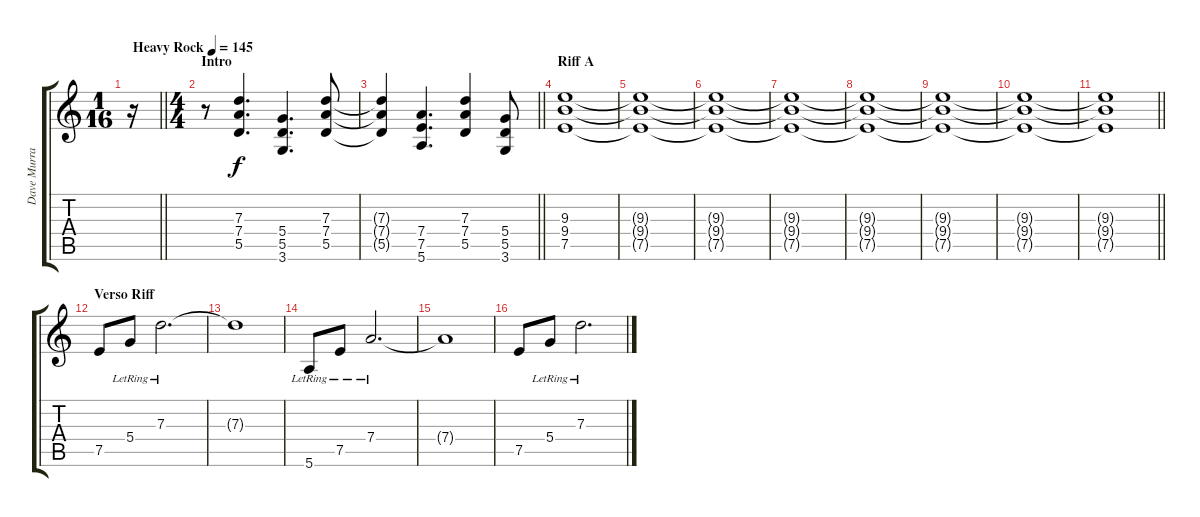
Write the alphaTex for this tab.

\track ("Dave Murray" "Dave Murra") {instrument overdrivenguitar}
\staff {score tabs}
\tuning (E4 B3 G3 D3 A2 E2) {hide}
\ts (1 16)
\tempo (145 "Heavy Rock")
\clef g2
\barLineRight lightlight
\ks c
r.16{dy f instrument overdrivenguitar} |
\ts (4 4)
\section ("" "Intro")
r.8 (7.3 7.4 5.5).4{d} (5.4 5.5 3.6).4{d} (7.3 7.4 5.5).8 |
\barLineRight lightlight
(7.3{t} 7.4{t} 5.5{t}).4 (7.4 7.5 5.6).4{d} (7.3 7.4 5.5).4 (5.4 5.5 3.6).8 |
\section ("" "Riff A")
(9.3 9.4 7.5).1 |
(9.3{t} 9.4{t} 7.5{t}).1 |
(9.3{t} 9.4{t} 7.5{t}).1 |
(9.3{t} 9.4{t} 7.5{t}).1 |
(9.3{t} 9.4{t} 7.5{t}).1{volume 0} |
(9.3{t} 9.4{t} 7.5{t}).1 |
(9.3{t} 9.4{t} 7.5{t}).1 |
\barLineRight lightlight
(9.3{t} 9.4{t} 7.5{t}).1 |
\section ("" "Verso Riff")
7.5.8{volume 11} 5.4{lr}.8 7.3{lr}.2{d} |
7.3{t}.1 |
5.6{lr}.8 7.5{lr}.8 7.4{lr}.2{d} |
7.4{t}.1 |
7.5.8 5.4{lr}.8 7.3{lr}.2{d}
